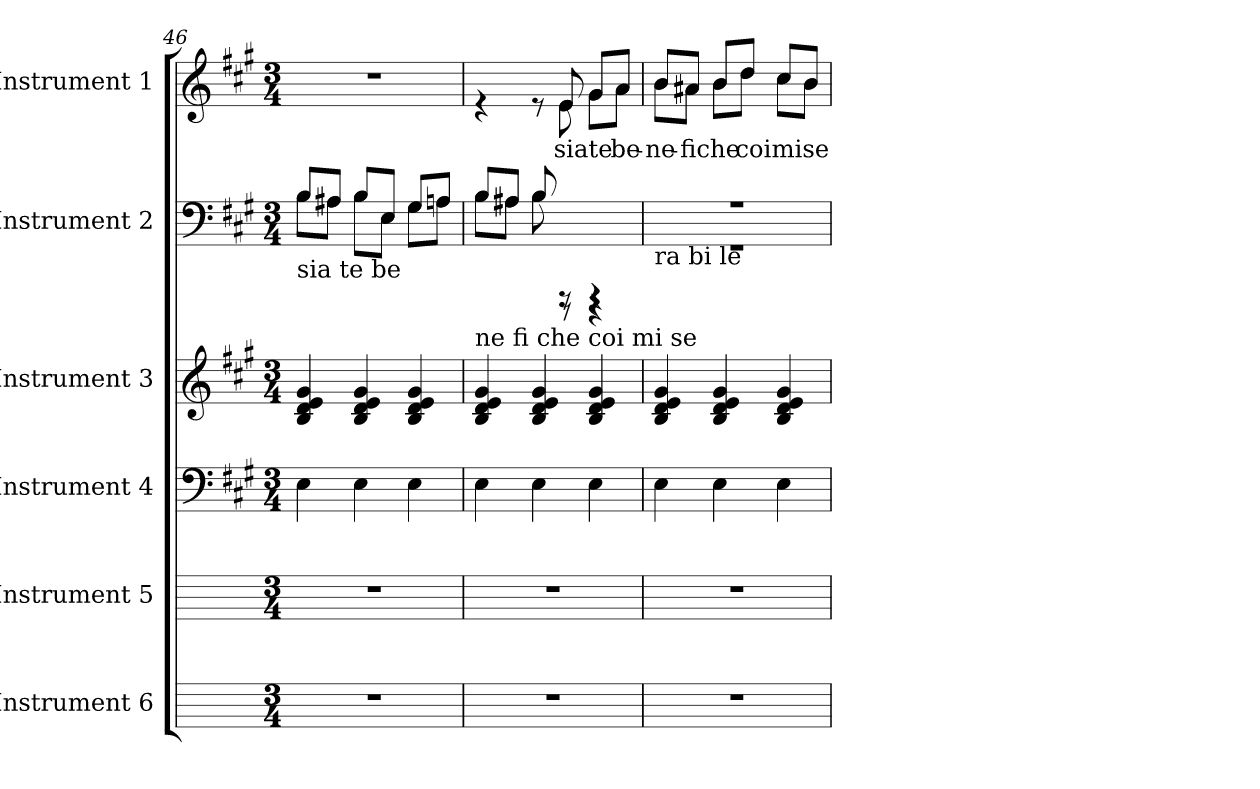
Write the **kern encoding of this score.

**kern	**kern	**kern	**kern	**kern	**kern	**text
*part6	*part5	*part4	*part3	*part2	*part1	*part1
*staff6	*staff5	*staff4	*staff3	*staff2	*staff1	*staff1
*I"Instrument 6	*I"Instrument 5	*I"Instrument 4	*I"Instrument 3	*I"Instrument 2	*I"Instrument 1	*
*	*	*clefF4	*clefG2	*clefF4	*clefG2	*
*k[]	*k[]	*k[f#c#g#]	*k[f#c#g#]	*k[f#c#g#]	*k[f#c#g#]	*
*C:	*C:	*A:	*A:	*A:	*A:	*
*M3/4	*M3/4	*M3/4	*M3/4	*M3/4	*M3/4	*
=46	=46	=46	=46	=46	=46	=46
*	*	*	*	*^	*	*
!	!	!	!	!LO:TX:b:t=sia te be	!	!	!
2.r	2.r	4E\	4g#/ 4d/ 4B/ 4e/	8B/L	8B\L	2.r	.
.	.	.	.	8A#X/J	8A#\J	.	.
.	.	4E\	4g#/ 4d/ 4B/ 4e/	8B/L	8B\L	.	.
.	.	.	.	8E/J	8E\J	.	.
.	.	4E\	4g#/ 4d/ 4B/ 4e/	8G#/L	8G#\L	.	.
.	.	.	.	8An/J	8A\J	.	.
!!LO:LB:g=z
=47	=47	=47	=47	=47	=47	=47	=47
*	*	*	*	*	*	*^	*
!	!	!	!	!LO:TX:b:t=ne fi che coi mi se	!	!	!	!
2.r	2.r	4E\	4g#/ 4d/ 4B/ 4e/	8B/L	8B\L	4rd	4.ryy	.
.	.	.	.	8A#X/J	8A#\J	.	.	.
.	.	4E\	4g#/ 4d/ 4B/ 4e/	8B/	8B\	8rd	.	.
!	!	!	!	!	!	!	!	!LO:LY:b:cj
.	.	.	.	8rDDD	8rAAAA	8e/	8e\	siate
!	!	!	!	!	!	!	!	!LO:LY:b:cj
.	.	4E\	4g#/ 4d/ 4B/ 4e/	4rDDD	4rAAAA	8g#/L	8g#\L	.
!	!	!	!	!	!	!	!	!LO:LY:b:cj
.	.	.	.	.	.	8a/J	8a\J	be-
=48	=48	=48	=48	=48	=48	=48	=48	=48
!	!	!	!	!LO:TX:b:t=ra bi le	!	!	!	!
!	!	!	!	!	!	!	!	!LO:LY:b:cj
2.r	2.r	4E\	4g#/ 4d/ 4B/ 4e/	2.r	2.r	8b/L	8b\L	-ne-
!	!	!	!	!	!	!	!	!LO:LY:b:cj
.	.	.	.	.	.	8a#X/J	8a#\J	-fiche
!	!	!	!	!	!	!	!	!LO:LY:b:cj
.	.	4E\	4g#/ 4d/ 4B/ 4e/	.	.	8b/L	8b\L	.
!	!	!	!	!	!	!	!	!LO:LY:b:cj
.	.	.	.	.	.	8dd/J	8dd\J	coi
!	!	!	!	!	!	!	!	!LO:LY:b:cj
.	.	4E\	4g#/ 4d/ 4B/ 4e/	.	.	8cc#/L	8cc#\L	mise-
!	!	!	!	!	!	!	!	!LO:LY:b:cj
.	.	.	.	.	.	8b/J	8b\J	--
*	*	*	*	*v	*v	*	*	*
*	*	*	*	*	*v	*v	*
=	=	=	=	=	=	=
*-	*-	*-	*-	*-	*-	*-
